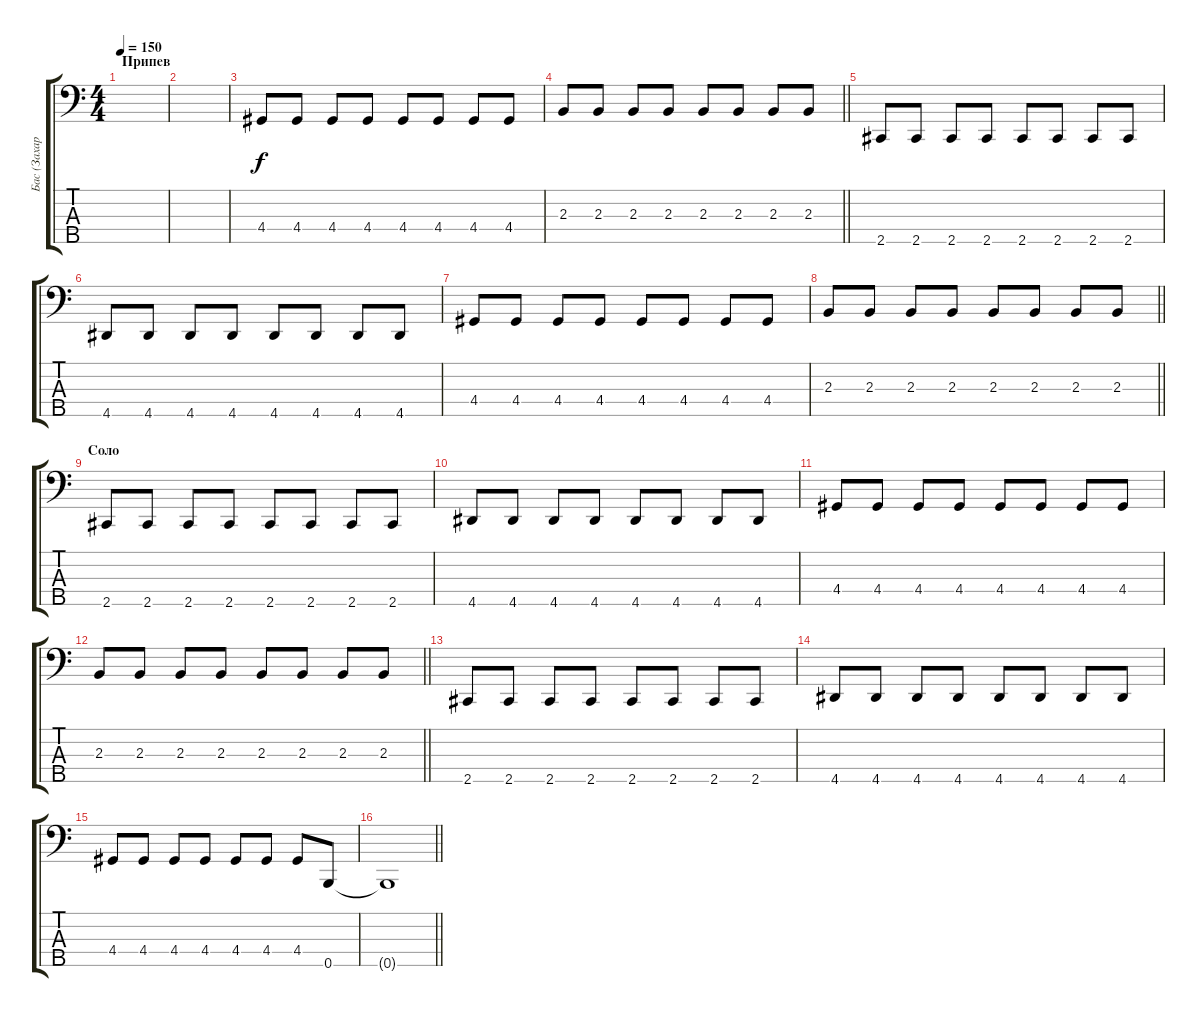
\track ("Бас (Захар)" "Бас (Захар") {instrument electricbassfinger}
\staff {score tabs}
\tuning (G2 D2 A1 E1 B0) {hide}
\ts (4 4)
\section ("" "Припев")
\tempo 150
\clef f4
\ks c
|
|
4.4.8 4.4.8 4.4.8 4.4.8 4.4.8 4.4.8 4.4.8 4.4.8 |
\barLineRight lightlight
2.3.8 2.3.8 2.3.8 2.3.8 2.3.8 2.3.8 2.3.8 2.3.8 |
2.5.8 2.5.8 2.5.8 2.5.8 2.5.8 2.5.8 2.5.8 2.5.8 |
4.5.8 4.5.8 4.5.8 4.5.8 4.5.8 4.5.8 4.5.8 4.5.8 |
4.4.8 4.4.8 4.4.8 4.4.8 4.4.8 4.4.8 4.4.8 4.4.8 |
\barLineRight lightlight
2.3.8 2.3.8 2.3.8 2.3.8 2.3.8 2.3.8 2.3.8 2.3.8 |
\section ("" "Соло")
2.5.8 2.5.8 2.5.8 2.5.8 2.5.8 2.5.8 2.5.8 2.5.8 |
4.5.8 4.5.8 4.5.8 4.5.8 4.5.8 4.5.8 4.5.8 4.5.8 |
4.4.8 4.4.8 4.4.8 4.4.8 4.4.8 4.4.8 4.4.8 4.4.8 |
\barLineRight lightlight
2.3.8 2.3.8 2.3.8 2.3.8 2.3.8 2.3.8 2.3.8 2.3.8 |
2.5.8 2.5.8 2.5.8 2.5.8 2.5.8 2.5.8 2.5.8 2.5.8 |
4.5.8 4.5.8 4.5.8 4.5.8 4.5.8 4.5.8 4.5.8 4.5.8 |
4.4.8 4.4.8 4.4.8 4.4.8 4.4.8 4.4.8 4.4.8 0.5.8 |
\barLineRight lightlight
0.5{t}.1
